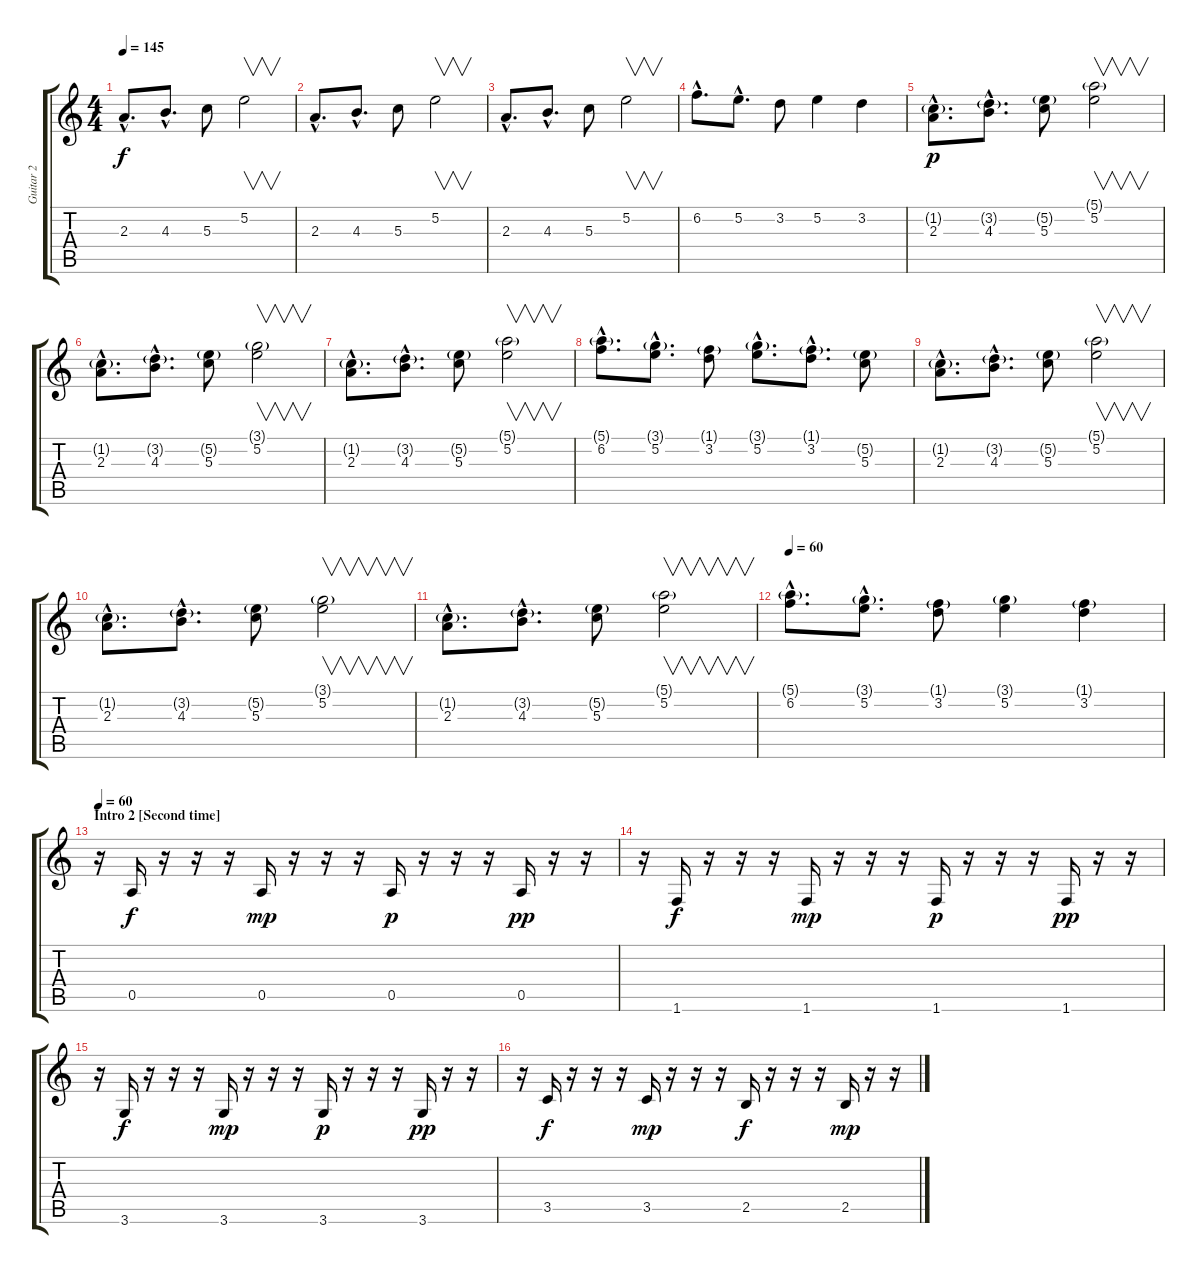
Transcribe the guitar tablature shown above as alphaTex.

\track ("Guitar 2" "Guitar 2") {instrument distortionguitar}
\staff {score tabs}
\tuning (E4 B3 G3 D3 A2 E2) {hide}
\ts (4 4)
\tempo 145
\clef g2
\ks c
2.3{hac}.8{d dy f} 4.3{hac}.8{d} 5.3.8 5.2.2{v} |
2.3{hac}.8{d} 4.3{hac}.8{d} 5.3.8 5.2.2{v} |
2.3{hac}.8{d} 4.3{hac}.8{d} 5.3.8 5.2.2{v} |
6.2{hac}.8{d} 5.2{hac}.8{d} 3.2.8 5.2.4 3.2.4 |
(1.2{g hac} 2.3{hac}).8{d dy p} (3.2{g hac} 4.3{hac}).8{d} (5.2{g} 5.3).8 (5.1{g} 5.2).2{v} |
(1.2{g hac} 2.3{hac}).8{d} (3.2{g hac} 4.3{hac}).8{d} (5.2{g} 5.3).8 (3.1{g} 5.2).2{v} |
(1.2{g hac} 2.3{hac}).8{d} (3.2{g hac} 4.3{hac}).8{d} (5.2{g} 5.3).8 (5.1{g} 5.2).2{v} |
(5.1{g hac} 6.2{hac}).8{d} (3.1{g hac} 5.2{hac}).8{d} (1.1{g} 3.2).8 (3.1{g hac} 5.2{hac}).8{d} (1.1{g hac} 3.2{hac}).8{d} (5.2{g} 5.3).8 |
(1.2{g hac} 2.3{hac}).8{d} (3.2{g hac} 4.3{hac}).8{d} (5.2{g} 5.3).8 (5.1{g} 5.2).2{v} |
(1.2{g hac} 2.3{hac}).8{d} (3.2{g hac} 4.3{hac}).8{d} (5.2{g} 5.3).8 (3.1{g} 5.2).2{v} |
(1.2{g hac} 2.3{hac}).8{d} (3.2{g hac} 4.3{hac}).8{d} (5.2{g} 5.3).8 (5.1{g} 5.2).2{v} |
\tempo 60
(5.1{g hac} 6.2{hac}).8{d} (3.1{g hac} 5.2{hac}).8{d} (1.1{g} 3.2).8 (3.1{g} 5.2).4 (1.1{g} 3.2).4 |
\section ("" "Intro 2 [Second time]")
\tempo 60
r.16 0.5.16{dy f} r.16 r.16 r.16 0.5.16{dy mp} r.16 r.16 r.16 0.5.16{dy p} r.16 r.16 r.16 0.5.16{dy pp} r.16 r.16 |
r.16 1.6.16{dy f} r.16 r.16 r.16 1.6.16{dy mp} r.16 r.16 r.16 1.6.16{dy p} r.16 r.16 r.16 1.6.16{dy pp} r.16 r.16 |
r.16 3.6.16{dy f} r.16 r.16 r.16 3.6.16{dy mp} r.16 r.16 r.16 3.6.16{dy p} r.16 r.16 r.16 3.6.16{dy pp} r.16 r.16 |
r.16 3.5.16{dy f} r.16 r.16 r.16 3.5.16{dy mp} r.16 r.16 r.16 2.5.16{dy f} r.16 r.16 r.16 2.5.16{dy mp} r.16 r.16
